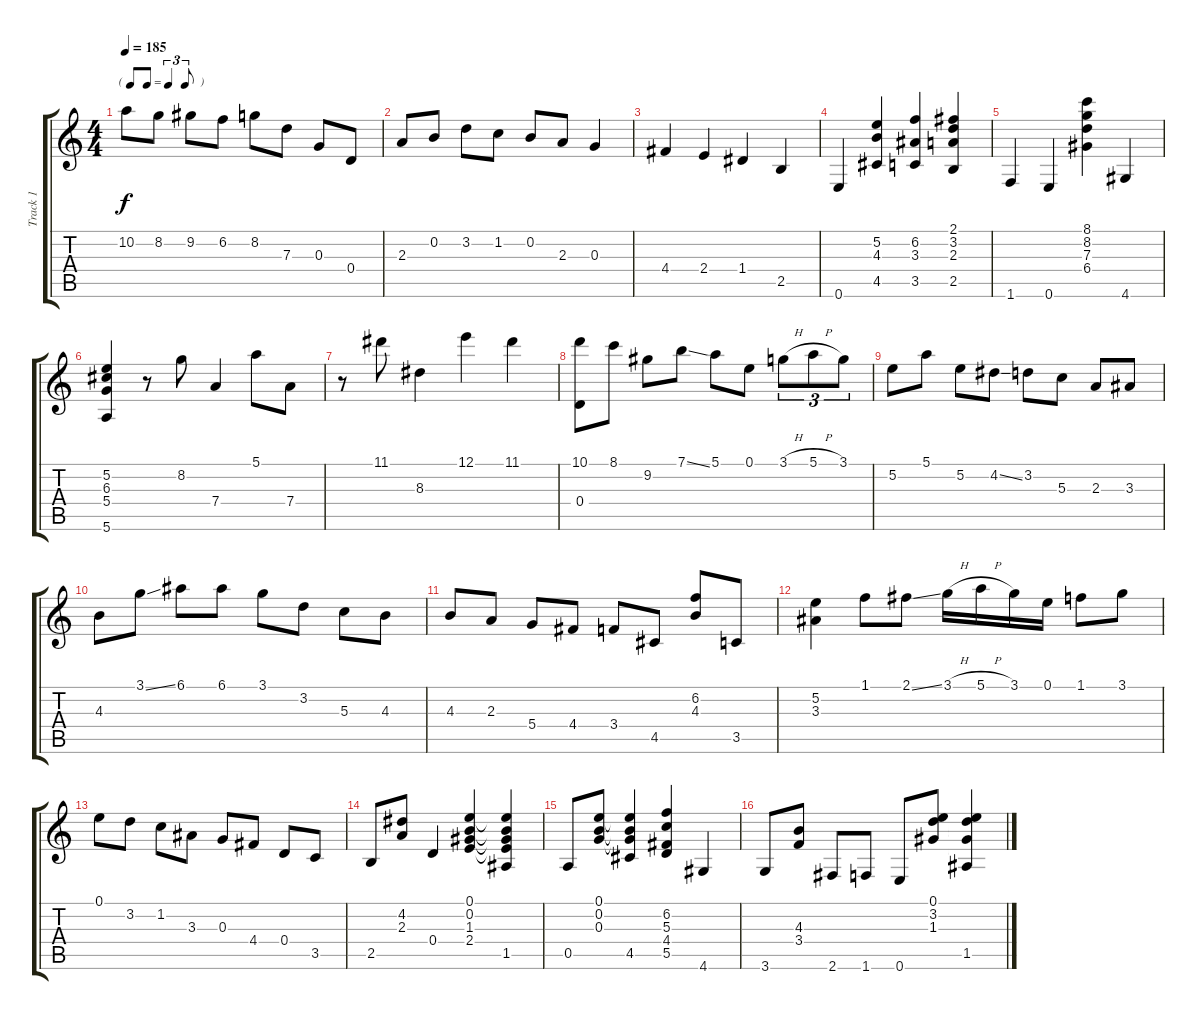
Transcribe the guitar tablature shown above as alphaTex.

\track ("Track 1" "Track 1") {instrument acousticguitarnylon}
\staff {score tabs}
\tuning (E4 B3 G3 D3 A2 E2) {hide}
\ts (4 4)
\tf triplet8th
\tempo 185
\clef g2
\ks c
10.2.8{dy f} 8.2.8 9.2.8 6.2.8 8.2.8 7.3.8 0.3.8 0.4.8 |
2.3.8 0.2.8 3.2.8 1.2.8 0.2.8 2.3.8 0.3.4 |
4.4.4 2.4.4 1.4.4 2.5.4 |
0.6.4 (5.2 4.3 4.5).4 (6.2 3.3 3.5).4 (2.1 3.2 2.3 2.5).4 |
1.6.4 0.6.4 (8.1 8.2 7.3 6.4).4 4.6.4 |
(5.2 6.3 5.4 5.6).4 r.8 8.2.8 7.4.4 5.1.8 7.4.8 |
r.8 11.1.8 8.3.4 12.1.4 11.1.4 |
(10.1 0.4).8 8.1.8 9.2.8 7.1{ss}.8 5.1.8 0.1.8 3.1{h}.8{tu (3 2)} 5.1{h}.8{tu (3 2)} 3.1.8{tu (3 2)} |
5.2.8 5.1.8 5.2.8 4.2{ss}.8 3.2.8 5.3.8 2.3.8 3.3.8 |
4.3.8 3.1{ss}.8 6.1.8 6.1.8 3.1.8 3.2.8 5.3.8 4.3.8 |
4.3.8 2.3.8 5.4.8 4.4.8 3.4.8 4.5.8 (6.2 4.3).8 3.5.8 |
(5.2 3.3).4 1.1.8 2.1{ss}.8 3.1{h}.16 5.1{h}.16 3.1.16 0.1.16 1.1.8 3.1.8 |
0.1.8 3.2.8 1.2.8 3.3.8 0.3.8 4.4.8 0.4.8 3.5.8 |
2.5.8 (4.2 2.3).8 0.4.4 (0.1 0.2 1.3 2.4).4 (0.1{t} 0.2{t} 1.3{t} 2.4{t} 1.5).4 |
0.5.8 (0.1 0.2 0.3).8 (0.1{t} 0.2{t} 0.3{t} 4.5).4 (6.2 5.3 4.4 5.5).4 4.6.4 |
3.6.8 (4.3 3.4).8 2.6.8 1.6.8 0.6.8 (0.1 3.2 1.3).8 (0.1{t} 3.2{t} 1.3{t} 1.5).4
